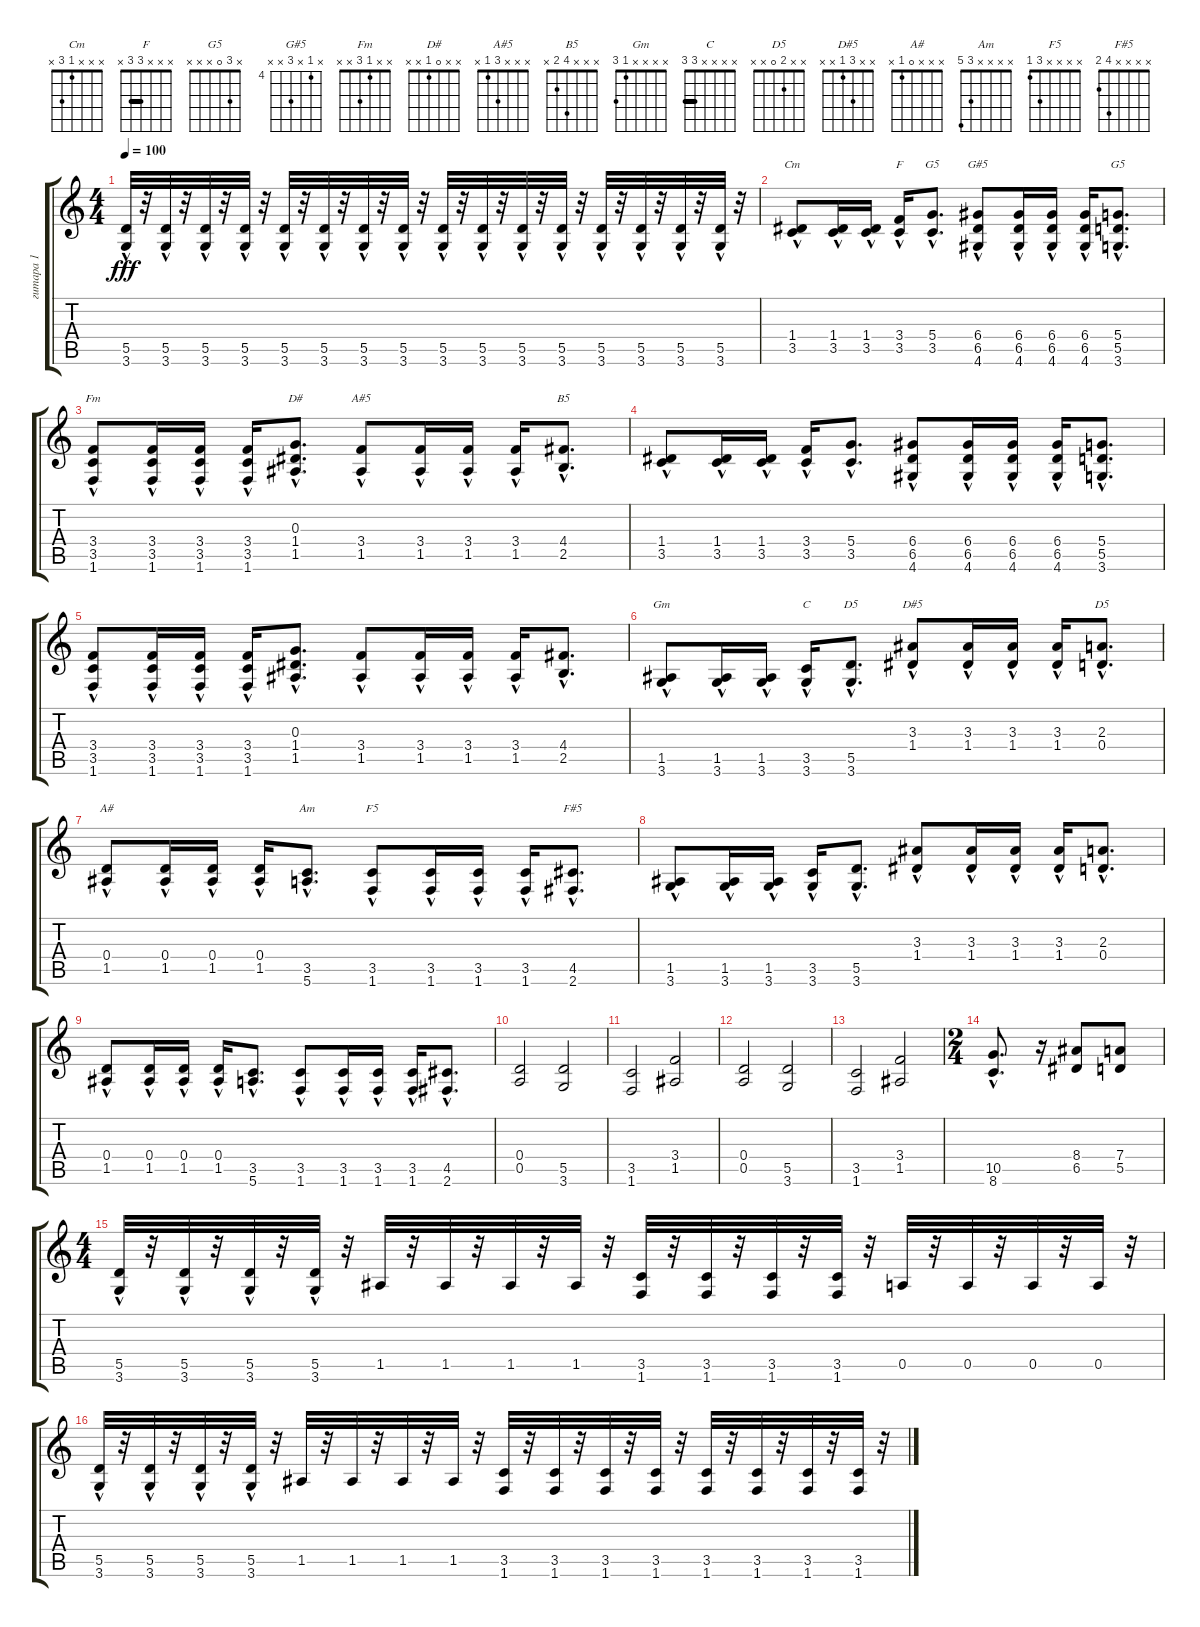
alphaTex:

\track ("гитара 1" "гитара 1") {instrument distortionguitar}
\staff {score tabs}
\tuning (E4 B3 G3 D3 A2 E2) {hide}
\chord ("Cm" x x x 1 3 x)
\chord ("F" x x x 3 3 x) {barre 3}
\chord ("G5" x x x 5 5 3) {barre 5}
\chord ("G#5" x 4 x 6 x x) {firstfret 4}
\chord ("G5" x 3 0 x x x)
\chord ("Fm" x x 1 3 x x)
\chord ("D#" x x 0 1 x x)
\chord ("A#5" x x x 3 1 x)
\chord ("B5" x x x 4 2 x)
\chord ("Gm" x x x x 1 3)
\chord ("C" x x x x 3 3) {barre 3}
\chord ("D5" x 3 2 0 x x)
\chord ("D#5" x x 3 1 x x)
\chord ("D5" x x 2 0 x x)
\chord ("A#" x x x 0 1 x)
\chord ("Am" x x x x 3 5)
\chord ("F5" x x x x 3 1)
\chord ("F#5" x x x x 4 2)
\ts (4 4)
\tempo 100
\clef g2
\ks c
(5.5{hac} 3.6{hac}).32{dy fff} r.32 (5.5{hac} 3.6{hac}).32 r.32 (5.5{hac} 3.6{hac}).32 r.32 (5.5{hac} 3.6{hac}).32 r.32 (5.5{hac} 3.6{hac}).32 r.32 (5.5{hac} 3.6{hac}).32 r.32 (5.5{hac} 3.6{hac}).32 r.32 (5.5{hac} 3.6{hac}).32 r.32 (5.5{hac} 3.6{hac}).32 r.32 (5.5{hac} 3.6{hac}).32 r.32 (5.5{hac} 3.6{hac}).32 r.32 (5.5{hac} 3.6{hac}).32 r.32 (5.5{hac} 3.6{hac}).32 r.32 (5.5{hac} 3.6{hac}).32 r.32 (5.5{hac} 3.6{hac}).32 r.32 (5.5{hac} 3.6{hac}).32 r.32 |
(1.4{hac} 3.5{hac}).8{ch "Cm"} (1.4{hac} 3.5{hac}).16 (1.4{hac} 3.5{hac}).16 (3.4{hac} 3.5{hac}).16{ch "F"} (5.4{hac} 3.5{hac}).8{d ch "G5"} (6.4{hac} 6.5 4.6).8{ch "G#5"} (6.4{hac} 6.5 4.6).16 (6.4{hac} 6.5 4.6).16 (6.4{hac} 6.5 4.6).16 (5.4{hac} 5.5 3.6).8{d ch "G5"} |
(3.4{hac} 3.5{hac} 1.6{hac}).8{ch "Fm"} (3.4{hac} 3.5{hac} 1.6{hac}).16 (3.4{hac} 3.5{hac} 1.6{hac}).16 (3.4{hac} 3.5{hac} 1.6{hac}).16 (0.3{hac} 1.4{hac} 1.5{hac}).8{d ch "D#"} (3.4{hac} 1.5{hac}).8{ch "A#5"} (3.4{hac} 1.5{hac}).16 (3.4{hac} 1.5{hac}).16 (3.4{hac} 1.5{hac}).16 (4.4{hac} 2.5{hac}).8{d ch "B5"} |
(1.4{hac} 3.5{hac}).8 (1.4{hac} 3.5{hac}).16 (1.4{hac} 3.5{hac}).16 (3.4{hac} 3.5{hac}).16 (5.4{hac} 3.5{hac}).8{d} (6.4{hac} 6.5 4.6).8 (6.4{hac} 6.5 4.6).16 (6.4{hac} 6.5 4.6).16 (6.4{hac} 6.5 4.6).16 (5.4{hac} 5.5 3.6).8{d} |
(3.4{hac} 3.5{hac} 1.6{hac}).8 (3.4{hac} 3.5{hac} 1.6{hac}).16 (3.4{hac} 3.5{hac} 1.6{hac}).16 (3.4{hac} 3.5{hac} 1.6{hac}).16 (0.3{hac} 1.4{hac} 1.5{hac}).8{d} (3.4{hac} 1.5{hac}).8 (3.4{hac} 1.5{hac}).16 (3.4{hac} 1.5{hac}).16 (3.4{hac} 1.5{hac}).16 (4.4{hac} 2.5{hac}).8{d} |
(1.5{hac} 3.6{hac}).8{ch "Gm"} (1.5{hac} 3.6{hac}).16 (1.5{hac} 3.6{hac}).16 (3.5{hac} 3.6{hac}).16{ch "C"} (5.5 3.6{hac}).8{d ch "D5"} (3.3{hac} 1.4{hac}).8{ch "D#5"} (3.3{hac} 1.4{hac}).16 (3.3{hac} 1.4{hac}).16 (3.3{hac} 1.4{hac}).16 (2.3{hac} 0.4{hac}).8{d ch "D5"} |
(0.4{hac} 1.5{hac}).8{ch "A#"} (0.4{hac} 1.5{hac}).16 (0.4{hac} 1.5{hac}).16 (0.4{hac} 1.5{hac}).16 (3.5{hac} 5.6{hac}).8{d ch "Am"} (3.5{hac} 1.6{hac}).8{ch "F5"} (3.5{hac} 1.6{hac}).16 (3.5{hac} 1.6{hac}).16 (3.5{hac} 1.6{hac}).16 (4.5{hac} 2.6{hac}).8{d ch "F#5"} |
(1.5{hac} 3.6{hac}).8 (1.5{hac} 3.6{hac}).16 (1.5{hac} 3.6{hac}).16 (3.5{hac} 3.6{hac}).16 (5.5 3.6{hac}).8{d} (3.3{hac} 1.4{hac}).8 (3.3{hac} 1.4{hac}).16 (3.3{hac} 1.4{hac}).16 (3.3{hac} 1.4{hac}).16 (2.3{hac} 0.4{hac}).8{d} |
(0.4{hac} 1.5{hac}).8 (0.4{hac} 1.5{hac}).16 (0.4{hac} 1.5{hac}).16 (0.4{hac} 1.5{hac}).16 (3.5{hac} 5.6{hac}).8{d} (3.5{hac} 1.6{hac}).8 (3.5{hac} 1.6{hac}).16 (3.5{hac} 1.6{hac}).16 (3.5{hac} 1.6{hac}).16 (4.5{hac} 2.6{hac}).8{d} |
(0.4 0.5).2 (5.5 3.6).2 |
(3.5 1.6).2 (3.4 1.5).2 |
(0.4 0.5).2 (5.5 3.6).2 |
(3.5 1.6).2 (3.4 1.5).2 |
\ts (2 4)
(10.5{hac} 8.6).8{d} r.16 (8.4 6.5).8 (7.4 5.5).8 |
\ts (4 4)
(5.5{hac} 3.6{hac}).32 r.32 (5.5{hac} 3.6{hac}).32 r.32 (5.5{hac} 3.6{hac}).32 r.32 (5.5{hac} 3.6{hac}).32 r.32 1.5.32 r.32 1.5.32 r.32 1.5.32 r.32 1.5.32 r.32 (3.5 1.6).32 r.32 (3.5 1.6).32 r.32 (3.5 1.6).32 r.32 (3.5 1.6).32 r.32 0.5.32 r.32 0.5.32 r.32 0.5.32 r.32 0.5.32 r.32 |
(5.5{hac} 3.6{hac}).32 r.32 (5.5{hac} 3.6{hac}).32 r.32 (5.5{hac} 3.6{hac}).32 r.32 (5.5{hac} 3.6{hac}).32 r.32 1.5.32 r.32 1.5.32 r.32 1.5.32 r.32 1.5.32 r.32 (3.5 1.6).32 r.32 (3.5 1.6).32 r.32 (3.5 1.6).32 r.32 (3.5 1.6).32 r.32 (3.5 1.6).32 r.32 (3.5 1.6).32 r.32 (3.5 1.6).32 r.32 (3.5 1.6).32 r.32
